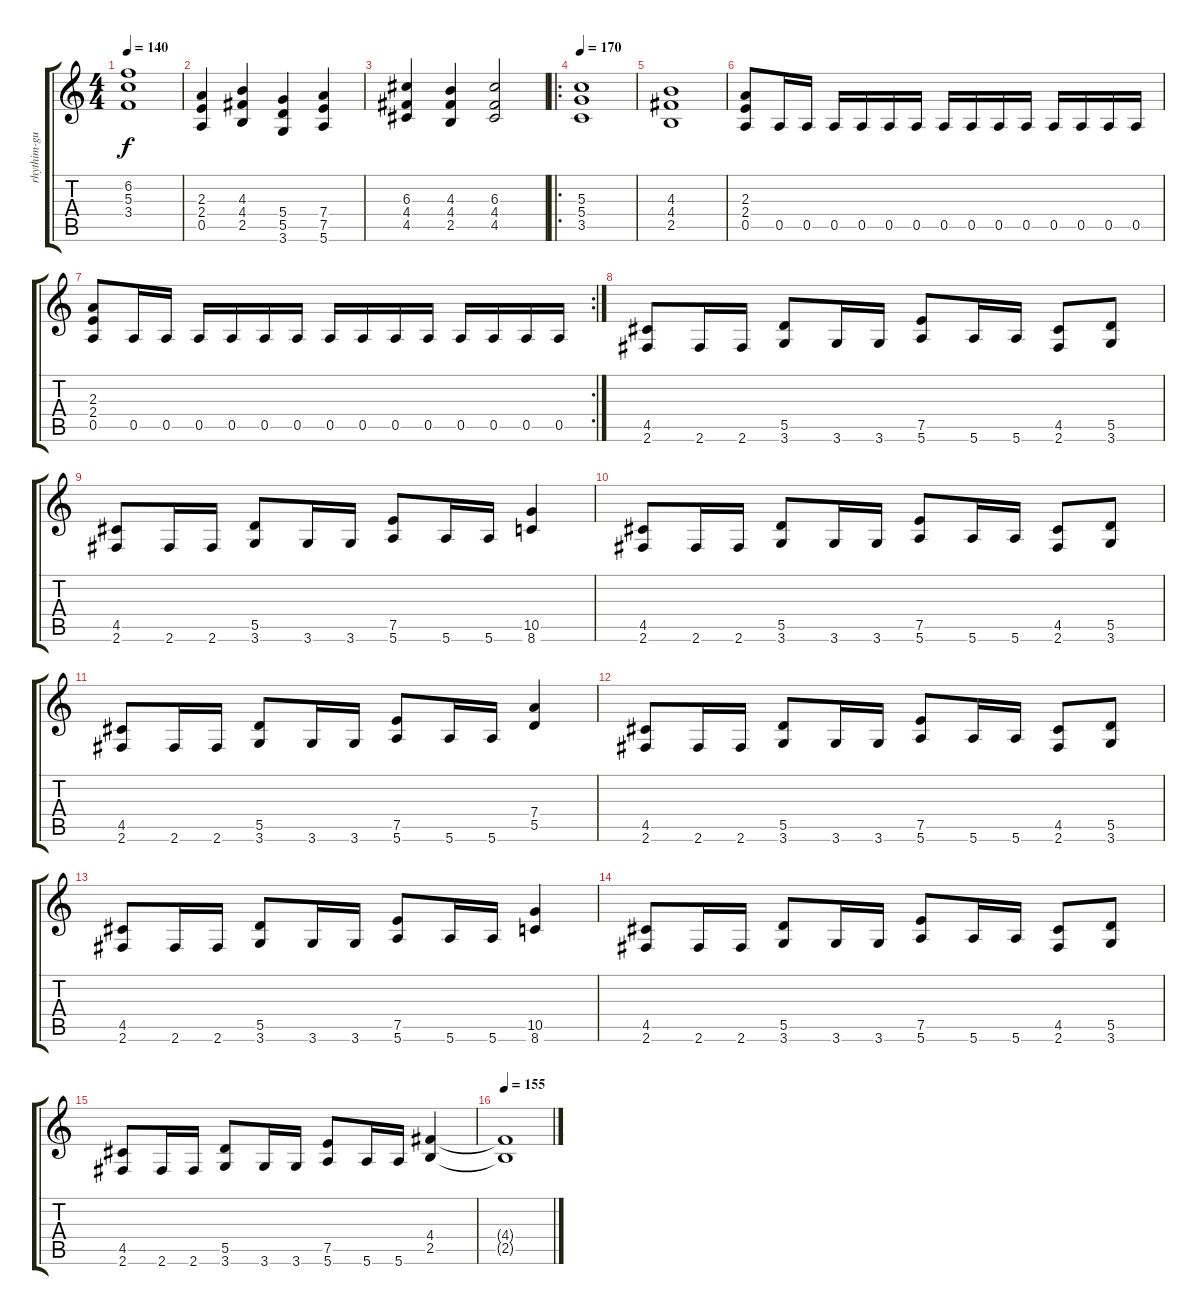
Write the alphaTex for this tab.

\track ("rhythim-guitar" "rhythim-gu") {instrument distortionguitar}
\staff {score tabs}
\tuning (E4 B3 G3 D3 A2 E2) {hide}
\ts (4 4)
\tempo 140
\clef g2
\ks c
(6.2 5.3 3.4).1{dy f} |
(2.3 2.4 0.5).4 (4.3 4.4 2.5).4 (5.4 5.5 3.6).4 (7.4 7.5 5.6).4 |
(6.3 4.4 4.5).4 (4.3 4.4 2.5).4 (6.3 4.4 4.5).2 |
\ro
\tempo 170
(5.3 5.4 3.5).1 |
(4.3 4.4 2.5).1 |
(2.3 2.4 0.5).8 0.5.16 0.5.16 0.5.16 0.5.16 0.5.16 0.5.16 0.5.16 0.5.16 0.5.16 0.5.16 0.5.16 0.5.16 0.5.16 0.5.16 |
\rc 2
(2.3 2.4 0.5).8 0.5.16 0.5.16 0.5.16 0.5.16 0.5.16 0.5.16 0.5.16 0.5.16 0.5.16 0.5.16 0.5.16 0.5.16 0.5.16 0.5.16 |
(4.5 2.6).8{balance 3} 2.6.16 2.6.16 (5.5 3.6).8 3.6.16 3.6.16 (7.5 5.6).8 5.6.16 5.6.16 (4.5 2.6).8 (5.5 3.6).8 |
(4.5 2.6).8 2.6.16 2.6.16 (5.5 3.6).8 3.6.16 3.6.16 (7.5 5.6).8 5.6.16 5.6.16 (10.5 8.6).4 |
(4.5 2.6).8 2.6.16 2.6.16 (5.5 3.6).8 3.6.16 3.6.16 (7.5 5.6).8 5.6.16 5.6.16 (4.5 2.6).8 (5.5 3.6).8 |
(4.5 2.6).8 2.6.16 2.6.16 (5.5 3.6).8 3.6.16 3.6.16 (7.5 5.6).8 5.6.16 5.6.16 (7.4 5.5).4 |
(4.5 2.6).8 2.6.16 2.6.16 (5.5 3.6).8 3.6.16 3.6.16 (7.5 5.6).8 5.6.16 5.6.16 (4.5 2.6).8 (5.5 3.6).8 |
(4.5 2.6).8 2.6.16 2.6.16 (5.5 3.6).8 3.6.16 3.6.16 (7.5 5.6).8 5.6.16 5.6.16 (10.5 8.6).4 |
(4.5 2.6).8 2.6.16 2.6.16 (5.5 3.6).8 3.6.16 3.6.16 (7.5 5.6).8 5.6.16 5.6.16 (4.5 2.6).8 (5.5 3.6).8 |
(4.5 2.6).8 2.6.16 2.6.16 (5.5 3.6).8 3.6.16 3.6.16 (7.5 5.6).8 5.6.16 5.6.16 (4.4 2.5).4 |
\tempo 155
(4.4{t} 2.5{t}).1
